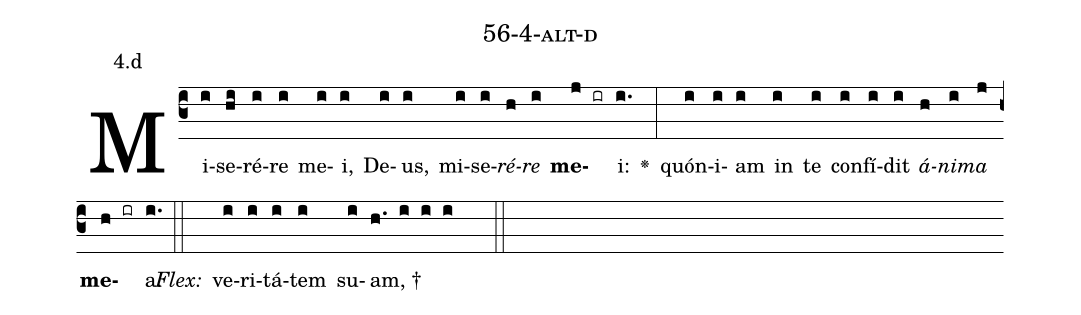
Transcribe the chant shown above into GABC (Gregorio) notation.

name: 56-4-alt-d;
annotation: 4.d;
%%
(c3)Mi(i)se(hi)ré(i)re(i) me(i)i,(i) De(i)us,(i) mi(i)se(i)<i>ré</i>(h)<i>re</i>(i) <b>me</b>(j ir)i:(i.) <v>\greheightstar</v>(:) quón(i)i(i)am(i) in(i) te(i) con(i)fí(i)dit(i) <i>á</i>(h)<i>ni</i>(i)<i>ma</i>(j) <b>me</b>(h ir)a.(i.) (::)
<i>Flex:</i>()  ve(i)ri(i)tá(i)tem(i) su(i)am, †(h. i i i  ::)

%E(i) u(h) o(i) u(j) a(h) e.(i.) (::)
